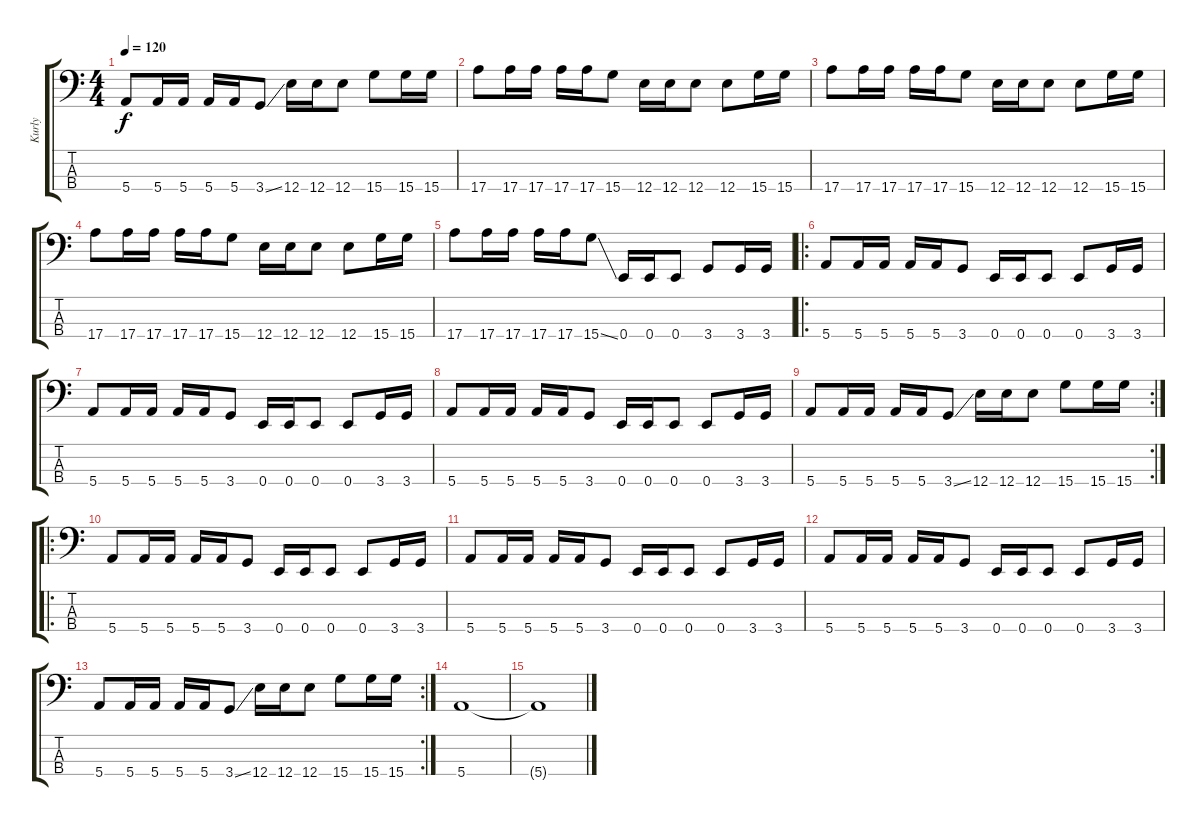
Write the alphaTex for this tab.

\track ("Kurly" "Kurly") {instrument electricbassfinger}
\staff {score tabs}
\tuning (G2 D2 A1 E1) {hide}
\ts (4 4)
\tempo 120
\clef f4
\ks c
5.4.8{dy f} 5.4.16 5.4.16 5.4.16 5.4.16 3.4{ss}.8 12.4.16 12.4.16 12.4.8 15.4.8 15.4.16 15.4.16 |
17.4.8 17.4.16 17.4.16 17.4.16 17.4.16 15.4.8 12.4.16 12.4.16 12.4.8 12.4.8 15.4.16 15.4.16 |
17.4.8 17.4.16 17.4.16 17.4.16 17.4.16 15.4.8 12.4.16 12.4.16 12.4.8 12.4.8 15.4.16 15.4.16 |
17.4.8 17.4.16 17.4.16 17.4.16 17.4.16 15.4.8 12.4.16 12.4.16 12.4.8 12.4.8 15.4.16 15.4.16 |
17.4.8 17.4.16 17.4.16 17.4.16 17.4.16 15.4{ss}.8 0.4.16 0.4.16 0.4.8 3.4.8 3.4.16 3.4.16 |
\ro
5.4.8 5.4.16 5.4.16 5.4.16 5.4.16 3.4.8 0.4.16 0.4.16 0.4.8 0.4.8 3.4.16 3.4.16 |
5.4.8 5.4.16 5.4.16 5.4.16 5.4.16 3.4.8 0.4.16 0.4.16 0.4.8 0.4.8 3.4.16 3.4.16 |
5.4.8 5.4.16 5.4.16 5.4.16 5.4.16 3.4.8 0.4.16 0.4.16 0.4.8 0.4.8 3.4.16 3.4.16 |
\rc 2
5.4.8 5.4.16 5.4.16 5.4.16 5.4.16 3.4{ss}.8 12.4.16 12.4.16 12.4.8 15.4.8 15.4.16 15.4.16 |
\ro
5.4.8 5.4.16 5.4.16 5.4.16 5.4.16 3.4.8 0.4.16 0.4.16 0.4.8 0.4.8 3.4.16 3.4.16 |
5.4.8 5.4.16 5.4.16 5.4.16 5.4.16 3.4.8 0.4.16 0.4.16 0.4.8 0.4.8 3.4.16 3.4.16 |
5.4.8 5.4.16 5.4.16 5.4.16 5.4.16 3.4.8 0.4.16 0.4.16 0.4.8 0.4.8 3.4.16 3.4.16 |
\rc 2
5.4.8 5.4.16 5.4.16 5.4.16 5.4.16 3.4{ss}.8 12.4.16 12.4.16 12.4.8 15.4.8 15.4.16 15.4.16 |
5.4.1 |
5.4{t}.1
